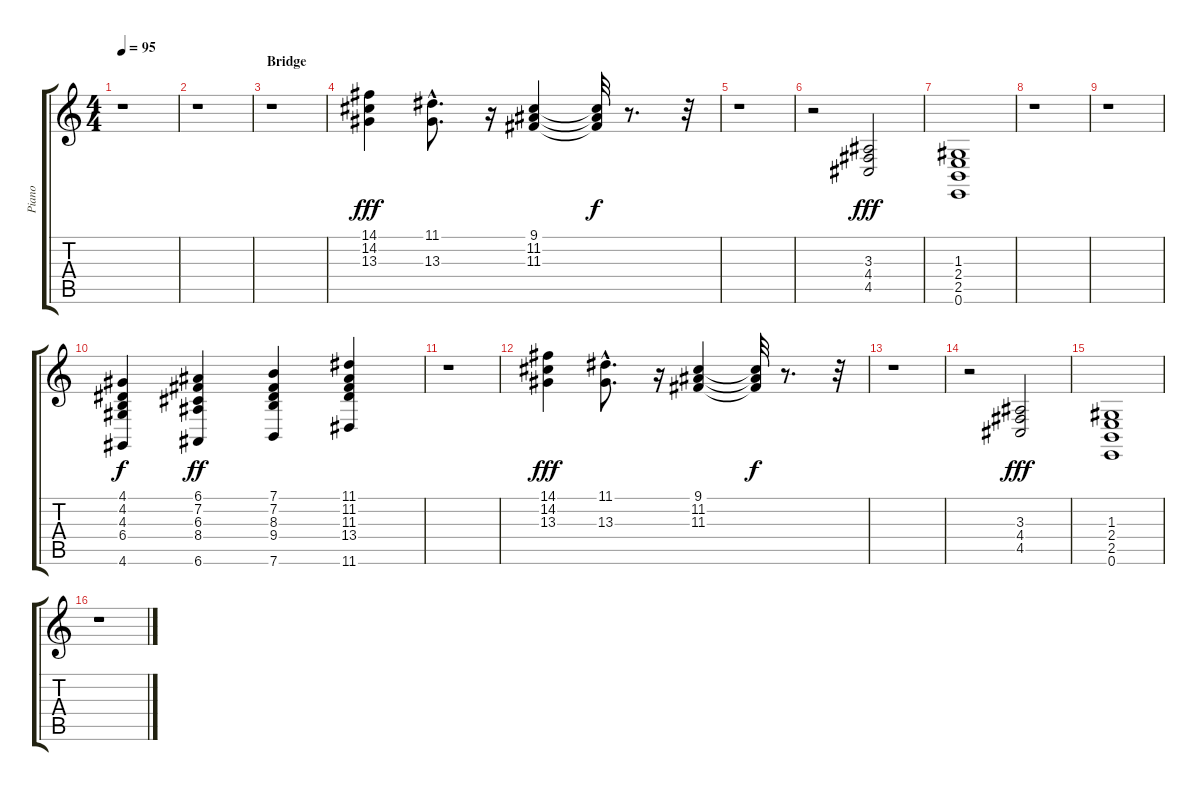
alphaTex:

\track ("Piano" "Piano") {instrument acousticgrandpiano}
\staff {score tabs}
\tuning (E4 B3 G3 D3 A2 E2) {hide}
\ts (4 4)
\tempo 95
\clef g2
\ks c
r.1{dy f} |
r.1 |
\section ("" "Bridge")
r.1 |
(14.1 14.2 13.3).4{dy fff volume 10 instrument acousticgrandpiano} (11.1{hac} 13.3{hac}).8{d} r.16 (9.1 11.2 11.3).4 (9.1{t} 11.2{t} 11.3{t}).32{dy f} r.8{d} r.32 |
r.1 |
r.2 (3.3 4.4 4.5).2{dy fff} |
(1.3 2.4 2.5 0.6).1 |
r.1 |
r.1 |
(4.1 4.2 4.3 6.4 4.6).4{dy f} (6.1 7.2 6.3 8.4 6.6).4{dy ff} (7.1 7.2 8.3 9.4 7.6).4 (11.1 11.2 11.3 13.4 11.6).4 |
r.1 |
(14.1 14.2 13.3).4{dy fff} (11.1{hac} 13.3{hac}).8{d} r.16 (9.1 11.2 11.3).4 (9.1{t} 11.2{t} 11.3{t}).32{dy f} r.8{d} r.32 |
r.1 |
r.2 (3.3 4.4 4.5).2{dy fff} |
(1.3 2.4 2.5 0.6).1 |
r.1
